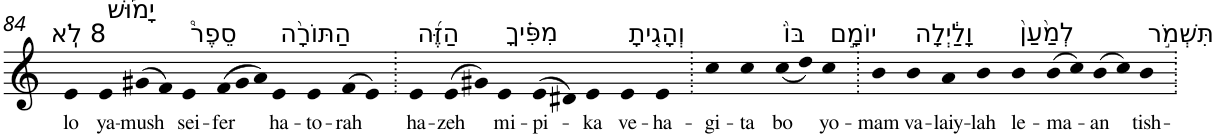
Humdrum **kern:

**kern	**text
*part1	*part1
*staff1	*staff1
*I"Piano	*
*I'Pno	*
!!LO:PB:g=z
*clefG2	*
*k[]	*
=84	=84
!LO:TX:a:t=8 לֹֽא	!
!	!LO:LY:b
4e	lo
!LO:TX:a:t=יָמ֡וּשׁ	!
!	!LO:LY:b
4e	ya-
!	!LO:LY:b
(>8g#X	-mush
8f)	.
!LO:TX:a:t=סֵפֶר֩	!
!	!LO:LY:b
4e	sei-
*Xtuplet	*
!	!LO:LY:b
(>12f	-fer
12g#	.
12a)	.
!LO:TX:a:t=הַתּוֹרָ֨ה	!
!	!LO:LY:b
4e	ha-
!	!LO:LY:b
4e	-to-
!	!LO:LY:b
(>8f	-rah
8e)	.
=85.	=85.
!LO:TX:a:t=הַזֶּ֜ה	!
!	!LO:LY:b
4e	ha-
!	!LO:LY:b
(>8e	-zeh
8g#X)	.
!LO:TX:a:t=מִפִּ֗יךָ	!
!	!LO:LY:b
4e	mi-
!	!LO:LY:b
(>8e	-pi-
8d#X)	.
!	!LO:LY:b
4e	-ka
!LO:TX:a:t=וְהָגִ֤יתָ	!
!	!LO:LY:b
4e	ve-
!	!LO:LY:b
4e	-ha-
=86.	=86.
!	!LO:LY:b
4cc	-gi-
!	!LO:LY:b
4cc	-ta
!LO:TX:a:t=בּוֹ֙	!
!	!LO:LY:b
(<8cc	bo
8dd)	.
!LO:TX:a:t=יוֹמָ֣ם	!
!	!LO:LY:b
4cc	yo-
=87.	=87.
!	!LO:LY:b
4b	-mam
!LO:TX:a:t=וָלַ֔יְלָה	!
!	!LO:LY:b
4b	va-
!	!LO:LY:b
4a	-laiy-
!	!LO:LY:b
4b	-lah
!LO:TX:a:t=לְמַ֙עַן֙	!
!	!LO:LY:b
4b	le-
!	!LO:LY:b
(>8b	-ma-
8cc)	.
!	!LO:LY:b
(>8b	-an
8cc)	.
!LO:TX:a:t=תִּשְׁמֹ֣ר	!
!	!LO:LY:b
4b	tish-
=.	=.
*-	*-
